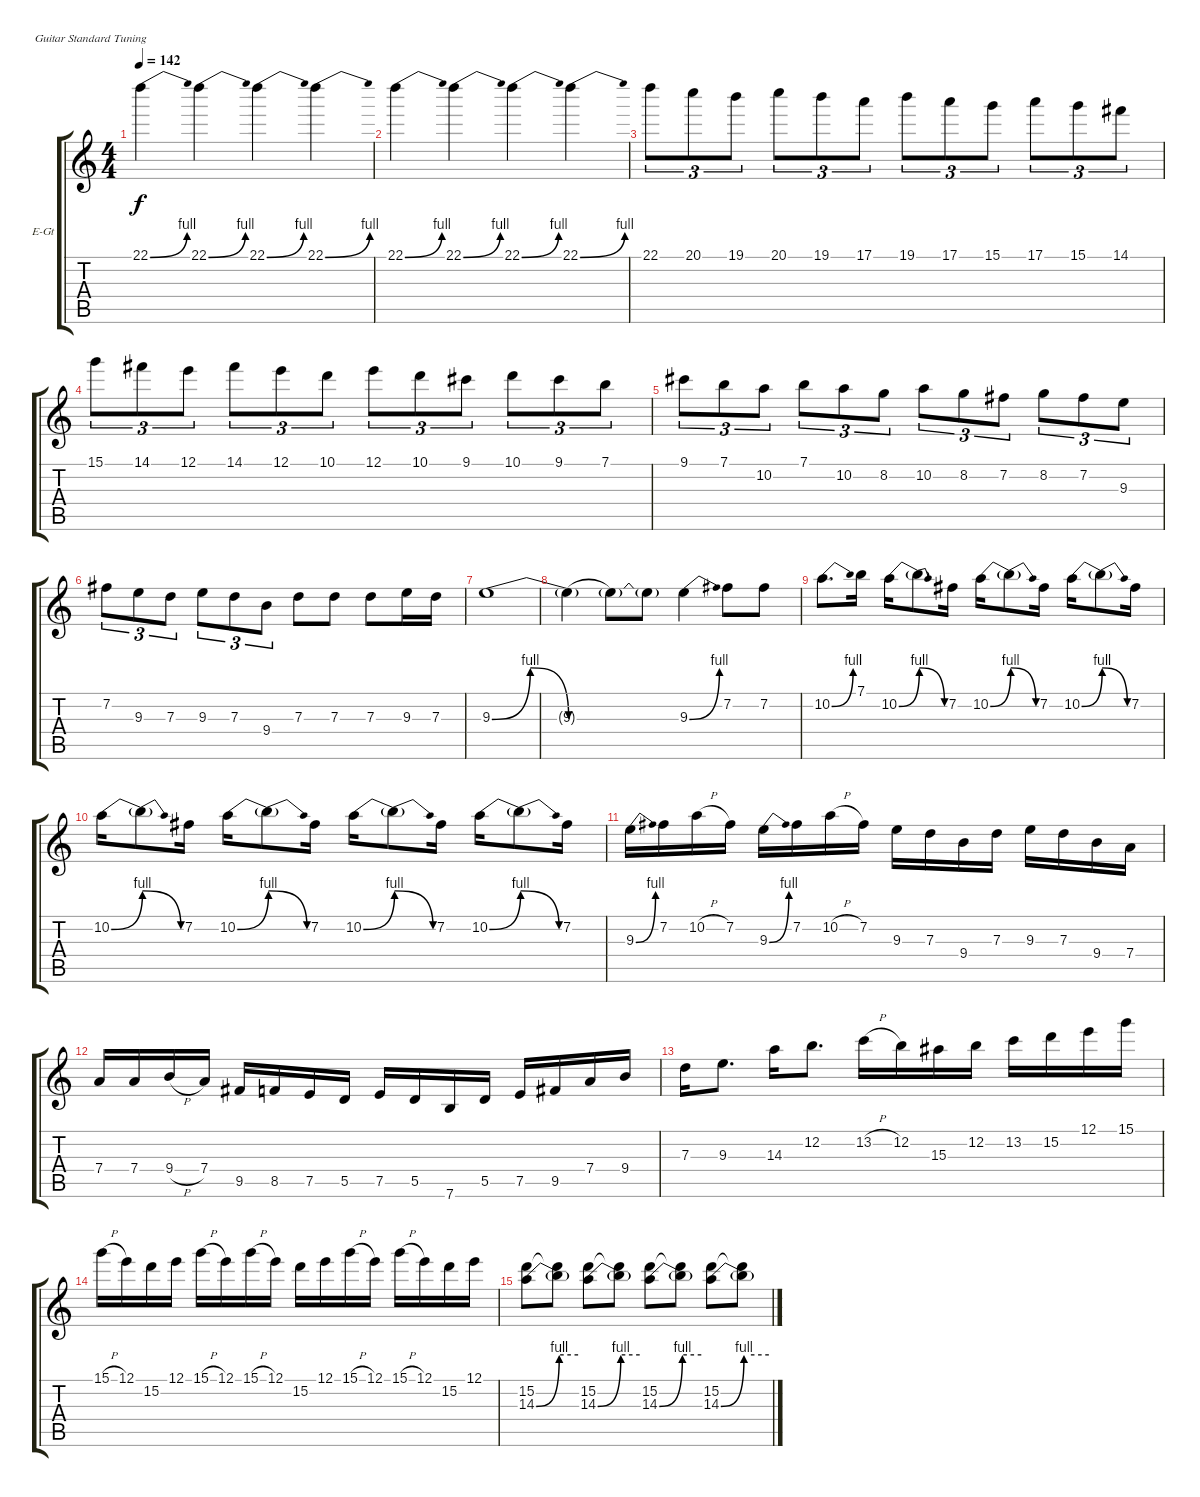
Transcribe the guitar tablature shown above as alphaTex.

\bracketExtendMode groupsimilarinstruments
\firstSystemTrackNameOrientation horizontal
\otherSystemsTrackNameOrientation horizontal
\track ("Gtr. 2 (Loud)" "E-Gt") {instrument distortionguitar}
\staff {score tabs}
\tuning (E4 B3 G3 D3 A2 E2)
\ts (4 4)
\tempo 142
\clef g2
\ks c
22.1{be (bend 0 0 60 4)}.4{dy f} 22.1{be (bend 0 0 60 4)}.4 22.1{be (bend 0 0 60 4)}.4 22.1{be (bend 0 0 60 4)}.4 |
22.1{be (bend 0 0 60 4)}.4 22.1{be (bend 0 0 60 4)}.4 22.1{be (bend 0 0 60 4)}.4 22.1{be (bend 0 0 60 4)}.4 |
22.1.8{tu (3 2)} 20.1.8{tu (3 2)} 19.1.8{tu (3 2)} 20.1.8{tu (3 2)} 19.1.8{tu (3 2)} 17.1.8{tu (3 2)} 19.1.8{tu (3 2)} 17.1.8{tu (3 2)} 15.1.8{tu (3 2)} 17.1.8{tu (3 2)} 15.1.8{tu (3 2)} 14.1.8{tu (3 2)} |
15.1.8{tu (3 2)} 14.1.8{tu (3 2)} 12.1.8{tu (3 2)} 14.1.8{tu (3 2)} 12.1.8{tu (3 2)} 10.1.8{tu (3 2)} 12.1.8{tu (3 2)} 10.1.8{tu (3 2)} 9.1.8{tu (3 2)} 10.1.8{tu (3 2)} 9.1.8{tu (3 2)} 7.1.8{tu (3 2)} |
9.1.8{tu (3 2)} 7.1.8{tu (3 2)} 10.2.8{tu (3 2)} 7.1.8{tu (3 2)} 10.2.8{tu (3 2)} 8.2.8{tu (3 2)} 10.2.8{tu (3 2)} 8.2.8{tu (3 2)} 7.2.8{tu (3 2)} 8.2.8{tu (3 2)} 7.2.8{tu (3 2)} 9.3.8{tu (3 2)} |
7.2.8{tu (3 2)} 9.3.8{tu (3 2)} 7.3.8{tu (3 2)} 9.3.8{tu (3 2)} 7.3.8{tu (3 2)} 9.4.8{tu (3 2)} 7.3.8 7.3.8 7.3.8 9.3.16 7.3.16 |
9.3{be (bendrelease 0 0 30 4 30 4 60 0)}.1 |
9.3{be (hold 0 0 60 0) t}.4 9.3{t}.8 9.3{be (hold 0 0 60 0) t}.8 9.3{be (bend 0 0 60 4)}.4 7.2.8 7.2.8 |
10.2{be (bend 0 0 60 4)}.8{d} 7.1.16 10.2{be (bend 0 0 60 4)}.16 10.2{be (release 0 4 60 0) t}.8 7.2.16 10.2{be (bend 0 0 60 4)}.16 10.2{be (release 0 4 60 0) t}.8 7.2.16 10.2{be (bend 0 0 60 4)}.16 10.2{be (release 0 4 60 0) t}.8 7.2.16 |
10.2{be (bend 0 0 60 4)}.16 10.2{be (release 0 4 60 0) t}.8 7.2.16 10.2{be (bend 0 0 60 4)}.16 10.2{be (release 0 4 60 0) t}.8 7.2.16 10.2{be (bend 0 0 60 4)}.16 10.2{be (release 0 4 60 0) t}.8 7.2.16 10.2{be (bend 0 0 60 4)}.16 10.2{be (release 0 4 60 0) t}.8 7.2.16 |
9.3{be (bend 0 0 60 4)}.16 7.2.16 10.2{h}.16 7.2.16 9.3{be (bend 0 0 60 4)}.16 7.2.16 10.2{h}.16 7.2.16 9.3.16 7.3.16 9.4.16 7.3.16 9.3.16 7.3.16 9.4.16 7.4.16 |
7.4.16 7.4.16 9.4{h}.16 7.4.16 9.5.16 8.5.16 7.5.16 5.5.16 7.5.16 5.5.16 7.6.16 5.5.16 7.5.16 9.5.16 7.4.16 9.4.16 |
7.3.16 9.3.8{d} 14.3.16 12.2.8{d} 13.2{h}.16 12.2.16 15.3.16 12.2.16 13.2.16 15.2.16 12.1.16 15.1.16 |
15.1{h}.16 12.1.16 15.2.16 12.1.16 15.1{h}.16 12.1.16 15.1{h}.16 12.1.16 15.2.16 12.1.16 15.1{h}.16 12.1.16 15.1{h}.16 12.1.16 15.2.16 12.1.16 |
(15.2 14.3{be (bend 0 0 60 4)}).8 (15.2{t} 14.3{be (hold 0 4 60 4) t}).8 (15.2 14.3{be (bend 0 0 60 4)}).8 (15.2{t} 14.3{be (hold 0 4 60 4) t}).8 (15.2 14.3{be (bend 0 0 60 4)}).8 (15.2{t} 14.3{be (hold 0 4 60 4) t}).8 (15.2 14.3{be (bend 0 0 60 4)}).8 (15.2{t} 14.3{be (hold 0 4 60 4) t}).8
